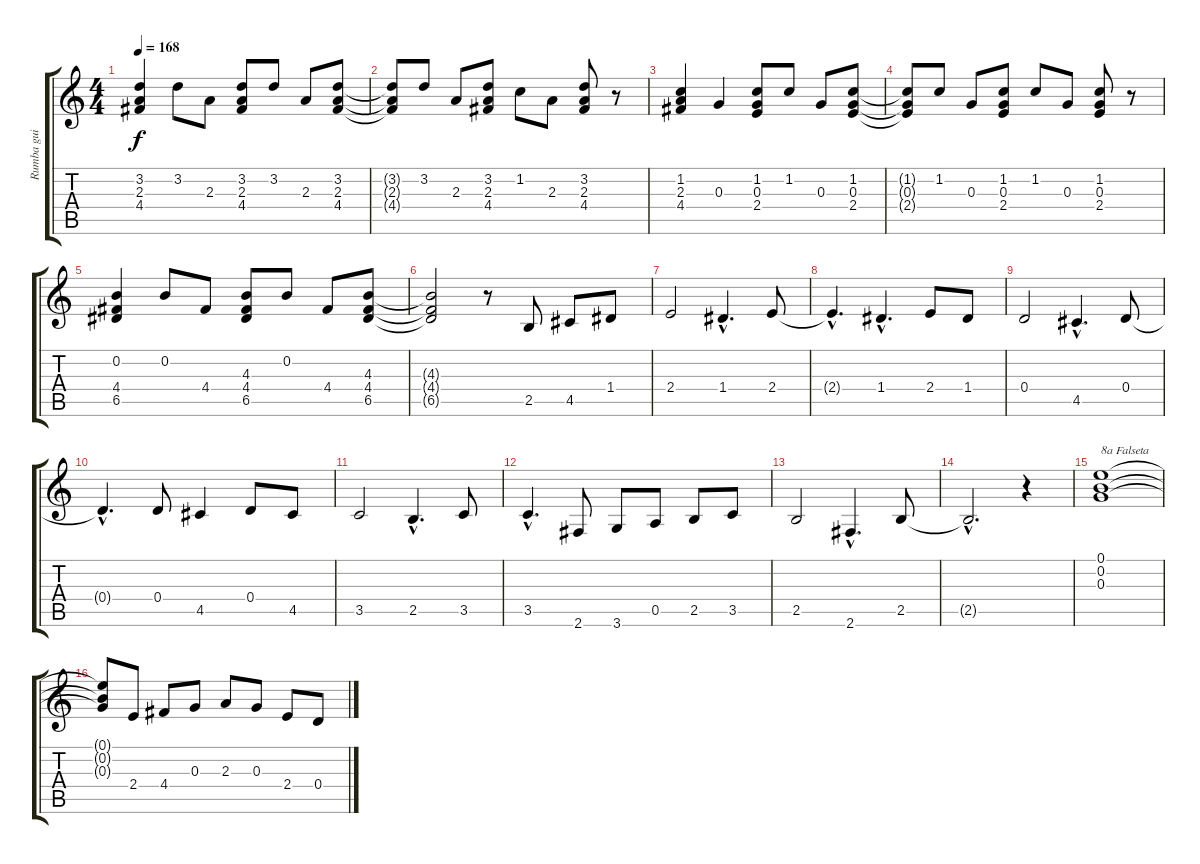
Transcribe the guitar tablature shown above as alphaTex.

\track (" Rumba guitara" " Rumba gui") {instrument acousticguitarnylon}
\staff {score tabs}
\tuning (E4 B3 G3 D3 A2 E2) {hide}
\ts (4 4)
\tempo 168
\clef g2
\ks c
(3.2 2.3 4.4).4{dy f} 3.2.8 2.3.8 (3.2 2.3 4.4).8 3.2.8 2.3.8 (3.2 2.3 4.4).8 |
(3.2{t} 2.3{t} 4.4{t}).8 3.2.8 2.3.8 (3.2 2.3 4.4).8 1.2.8 2.3.8 (3.2 2.3 4.4).8 r.8 |
(1.2 2.3 4.4).4 0.3.4 (1.2 0.3 2.4).8 1.2.8 0.3.8 (1.2 0.3 2.4).8 |
(1.2{t} 0.3{t} 2.4{t}).8 1.2.8 0.3.8 (1.2 0.3 2.4).8 1.2.8 0.3.8 (1.2 0.3 2.4).8 r.8 |
(0.2 4.4 6.5).4 0.2.8 4.4.8 (4.3 4.4 6.5).8 0.2.8 4.4.8 (4.3 4.4 6.5).8 |
(4.3{t} 4.4{t} 6.5{t}).2 r.8 2.5.8 4.5.8 1.4.8 |
2.4.2 1.4{hac}.4{d} 2.4.8 |
2.4{hac t}.4{d} 1.4{hac}.4{d} 2.4.8 1.4.8 |
0.4.2 4.5{hac}.4{d} 0.4.8 |
0.4{hac t}.4{d} 0.4.8 4.5.4 0.4.8 4.5.8 |
3.5.2 2.5{hac}.4{d} 3.5.8 |
3.5{hac}.4{d} 2.6.8 3.6.8 0.5.8 2.5.8 3.5.8 |
2.5.2 2.6{hac}.4{d} 2.5.8 |
2.5{hac t}.2{d} r.4 |
(0.1 0.2 0.3).1{txt "8a Falseta"} |
(0.1{t} 0.2{t} 0.3{t}).8 2.4.8 4.4.8 0.3.8 2.3.8 0.3.8 2.4.8 0.4.8
